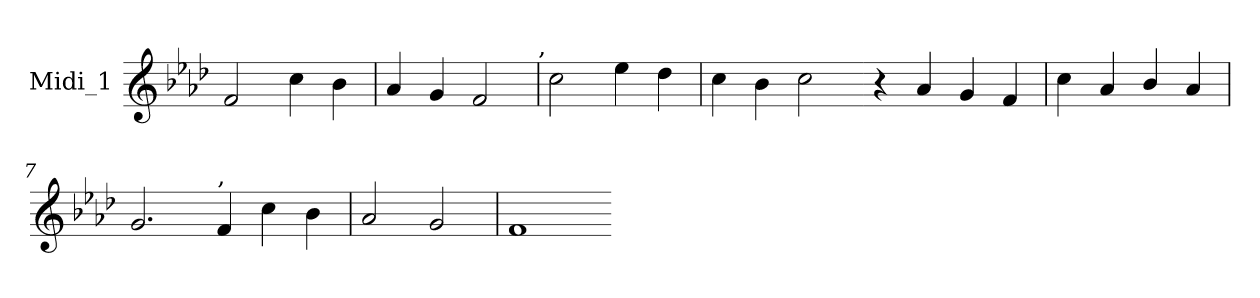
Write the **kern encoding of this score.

**kern
*part1
*staff1
*I"Midi_1
*clefG2
*k[b-e-a-d-]
*A-:
=1
2f
4cc
4b-
=2
4a-
4g
2f
!LO:TX:a:t=,
=3
2cc
4ee-
4dd-
=4
4cc
4b-
2cc
!!LO:LB:g=z
=5-
4r
4a-
4g
4f
=6
4cc
4a-
4b-/
4a-
=7
2.g
!LO:TX:a:t=,
4f
4cc
4b-
=8
2a-
2g
=9
1f
=-
*-
